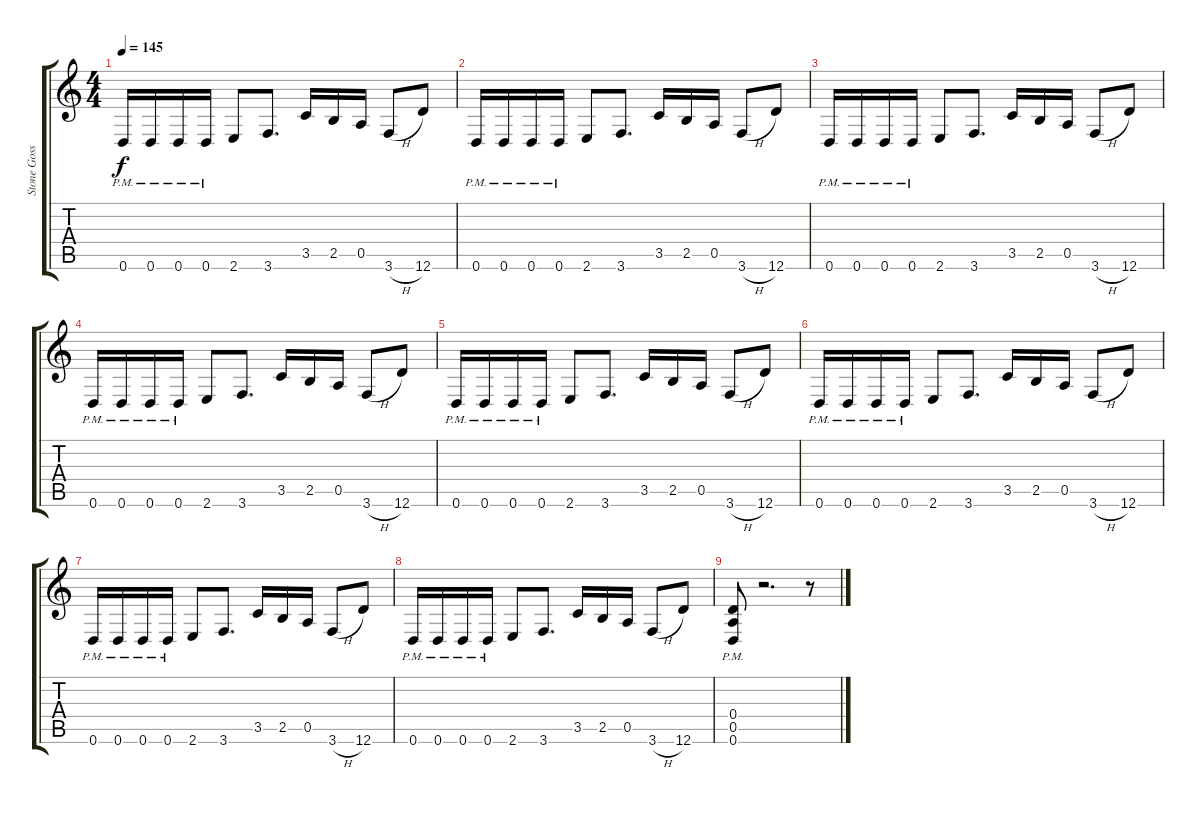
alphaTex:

\track ("Stone Gossard" "Stone Goss") {instrument distortionguitar}
\staff {score tabs}
\tuning (E4 B3 G3 D3 A2 D2) {hide}
\ts (4 4)
\tempo 145
\clef g2
\ks c
0.6{pm}.16{dy f} 0.6{pm}.16 0.6{pm}.16 0.6{pm}.16 2.6.8 3.6.8{d} 3.5.16 2.5.16 0.5.16 3.6{h}.8 12.6.8 |
0.6{pm}.16 0.6{pm}.16 0.6{pm}.16 0.6{pm}.16 2.6.8 3.6.8{d} 3.5.16 2.5.16 0.5.16 3.6{h}.8 12.6.8 |
0.6{pm}.16 0.6{pm}.16 0.6{pm}.16 0.6{pm}.16 2.6.8 3.6.8{d} 3.5.16 2.5.16 0.5.16 3.6{h}.8 12.6.8 |
0.6{pm}.16 0.6{pm}.16 0.6{pm}.16 0.6{pm}.16 2.6.8 3.6.8{d} 3.5.16 2.5.16 0.5.16 3.6{h}.8 12.6.8 |
0.6{pm}.16 0.6{pm}.16 0.6{pm}.16 0.6{pm}.16 2.6.8 3.6.8{d} 3.5.16 2.5.16 0.5.16 3.6{h}.8 12.6.8 |
0.6{pm}.16 0.6{pm}.16 0.6{pm}.16 0.6{pm}.16 2.6.8 3.6.8{d} 3.5.16 2.5.16 0.5.16 3.6{h}.8 12.6.8 |
0.6{pm}.16 0.6{pm}.16 0.6{pm}.16 0.6{pm}.16 2.6.8 3.6.8{d} 3.5.16 2.5.16 0.5.16 3.6{h}.8 12.6.8 |
0.6{pm}.16 0.6{pm}.16 0.6{pm}.16 0.6{pm}.16 2.6.8 3.6.8{d} 3.5.16 2.5.16 0.5.16 3.6{h}.8 12.6.8 |
(0.4 0.5 0.6{pm}).8 r.2{d} r.8
